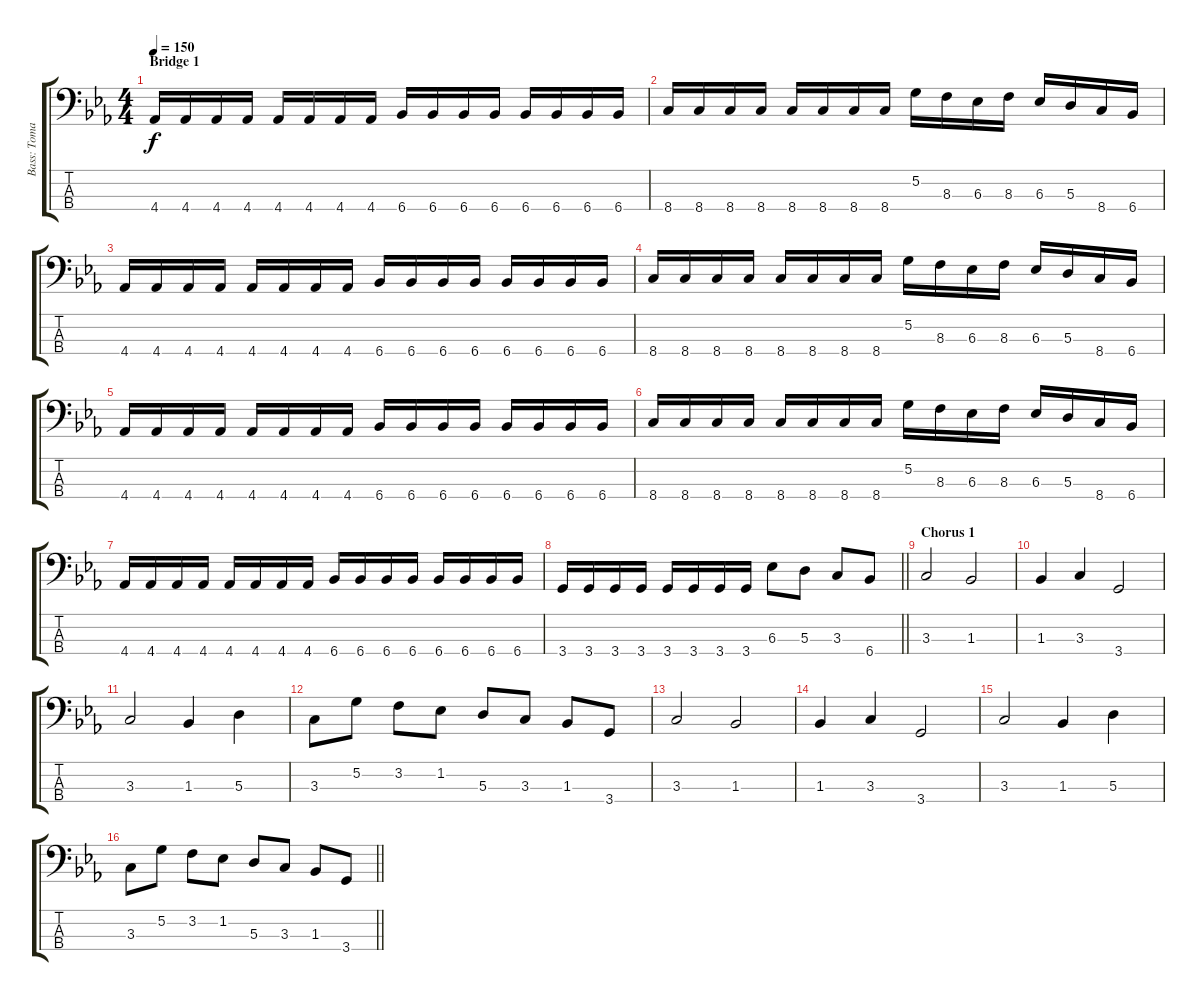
\track ("Bass: Tomas Wäppling" "Bass: Toma") {instrument electricbassfinger}
\staff {score tabs}
\tuning (G2 D2 A1 E1) {hide}
\ts (4 4)
\section ("" "Bridge 1")
\tempo 150
\clef f4
\ks cminor
4.4.16{dy f} 4.4.16 4.4.16 4.4.16 4.4.16 4.4.16 4.4.16 4.4.16 6.4.16 6.4.16 6.4.16 6.4.16 6.4.16 6.4.16 6.4.16 6.4.16 |
8.4.16 8.4.16 8.4.16 8.4.16 8.4.16 8.4.16 8.4.16 8.4.16 5.2.16 8.3.16 6.3.16 8.3.16 6.3.16 5.3.16 8.4.16 6.4.16 |
4.4.16 4.4.16 4.4.16 4.4.16 4.4.16 4.4.16 4.4.16 4.4.16 6.4.16 6.4.16 6.4.16 6.4.16 6.4.16 6.4.16 6.4.16 6.4.16 |
8.4.16 8.4.16 8.4.16 8.4.16 8.4.16 8.4.16 8.4.16 8.4.16 5.2.16 8.3.16 6.3.16 8.3.16 6.3.16 5.3.16 8.4.16 6.4.16 |
4.4.16 4.4.16 4.4.16 4.4.16 4.4.16 4.4.16 4.4.16 4.4.16 6.4.16 6.4.16 6.4.16 6.4.16 6.4.16 6.4.16 6.4.16 6.4.16 |
8.4.16 8.4.16 8.4.16 8.4.16 8.4.16 8.4.16 8.4.16 8.4.16 5.2.16 8.3.16 6.3.16 8.3.16 6.3.16 5.3.16 8.4.16 6.4.16 |
4.4.16 4.4.16 4.4.16 4.4.16 4.4.16 4.4.16 4.4.16 4.4.16 6.4.16 6.4.16 6.4.16 6.4.16 6.4.16 6.4.16 6.4.16 6.4.16 |
\barLineRight lightlight
3.4.16 3.4.16 3.4.16 3.4.16 3.4.16 3.4.16 3.4.16 3.4.16 6.3.8 5.3.8 3.3.8 6.4.8 |
\section ("" "Chorus 1")
3.3.2 1.3.2 |
1.3.4 3.3.4 3.4.2 |
3.3.2 1.3.4 5.3.4 |
3.3.8 5.2.8 3.2.8 1.2.8 5.3.8 3.3.8 1.3.8 3.4.8 |
3.3.2 1.3.2 |
1.3.4 3.3.4 3.4.2 |
3.3.2 1.3.4 5.3.4 |
\barLineRight lightlight
3.3.8 5.2.8 3.2.8 1.2.8 5.3.8 3.3.8 1.3.8 3.4.8
